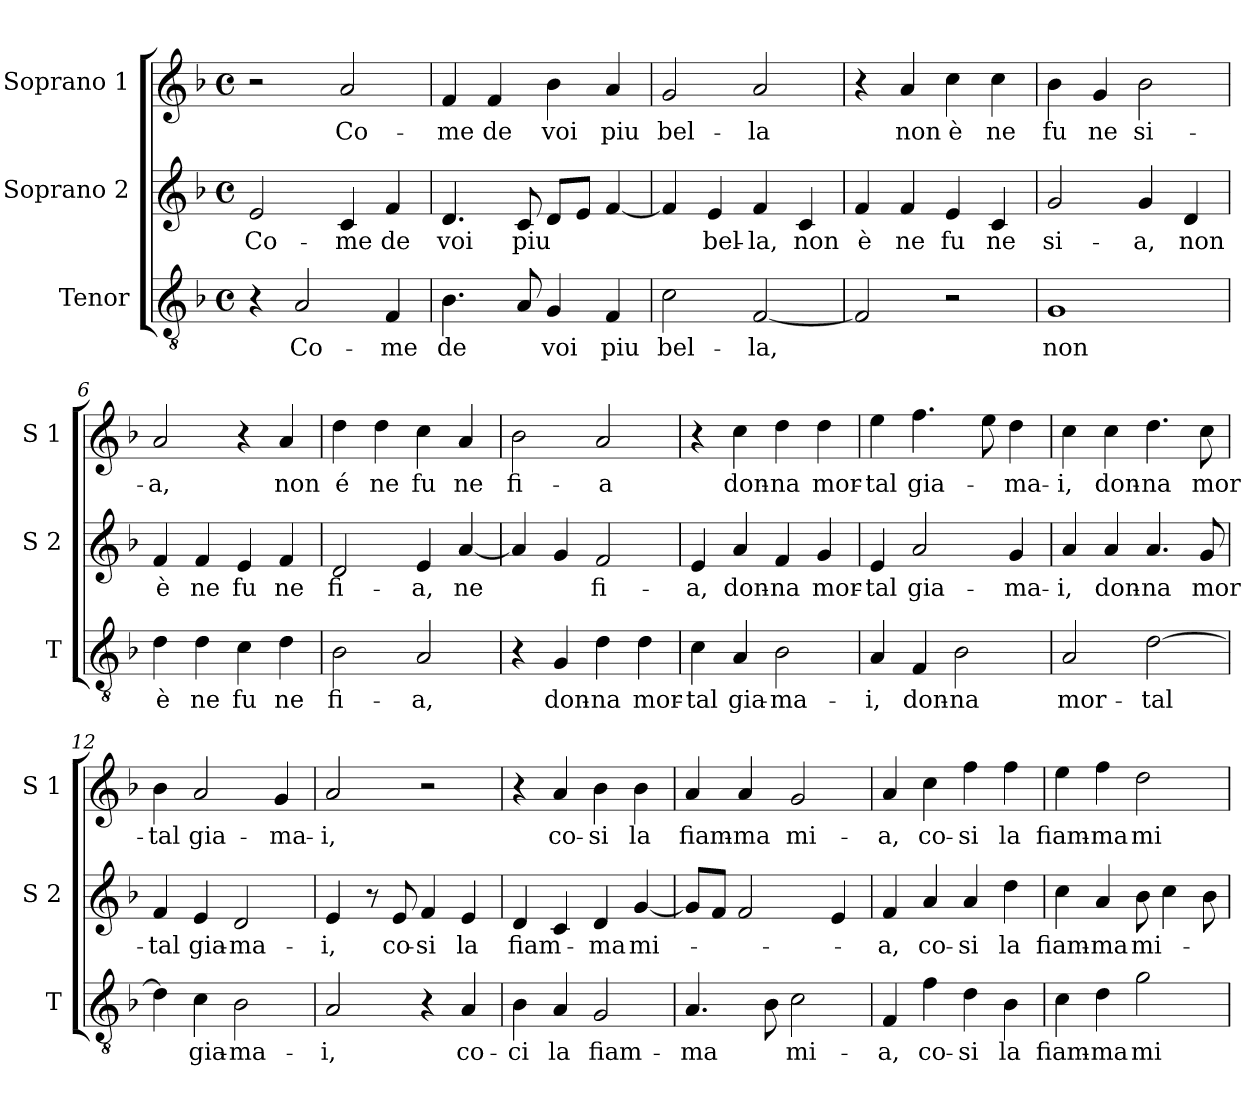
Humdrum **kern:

**kern	**text	**kern	**text	**kern	**text
*part3	*part3	*part2	*part2	*part1	*part1
*staff3	*staff3	*staff2	*staff2	*staff1	*staff1
*I"Tenor	*	*I"Soprano 2	*	*I"Soprano 1	*
*I'T	*	*I'S 2	*	*I'S 1	*
*clefGv2	*	*clefG2	*	*clefG2	*
*k[b-]	*	*k[b-]	*	*k[b-]	*
*F:	*	*F:	*	*F:	*
*M4/4	*	*M4/4	*	*M4/4	*
*met(c)	*	*met(c)	*	*met(c)	*
=1	=1	=1	=1	=1	=1
!	!	!	!LO:LY:b	!	!
4r	.	2e/	Co-	2r	.
!	!LO:LY:b	!	!	!	!
2A/	Co-	.	.	.	.
!	!	!	!LO:LY:b	!	!LO:LY:b
.	.	4c/	-me	2a/	Co-
!	!LO:LY:b	!	!LO:LY:b	!	!
4F/	-me	4f/	de	.	.
=2	=2	=2	=2	=2	=2
!	!LO:LY:b	!	!LO:LY:b	!	!LO:LY:b
4.B-\	de	4.d/	voi	4f/	-me
!	!	!	!	!	!LO:LY:b
.	.	.	.	4f/	de
!	!	!	!LO:LY:b	!	!
8A/	.	8c/	piu	.	.
!	!LO:LY:b	!	!	!	!LO:LY:b
4G/	voi	8d/L	.	4b-\	voi
.	.	8e/J	.	.	.
!	!LO:LY:b	!	!	!	!LO:LY:b
4F/	piu	[4f/	.	4a/	piu
=3	=3	=3	=3	=3	=3
!	!LO:LY:b	!	!	!	!LO:LY:b
2c\	bel-	4f/]	.	2g/	bel-
!	!	!	!LO:LY:b	!	!
.	.	4e/	bel-	.	.
!	!LO:LY:b	!	!LO:LY:b	!	!LO:LY:b
[2F/	-la,	4f/	-la,	2a/	-la
!	!	!	!LO:LY:b	!	!
.	.	4c/	non	.	.
=4	=4	=4	=4	=4	=4
!	!	!	!LO:LY:b	!	!
2F/]	.	4f/	è	4r	.
!	!	!	!LO:LY:b	!	!LO:LY:b
.	.	4f/	ne	4a/	non
!	!	!	!LO:LY:b	!	!LO:LY:b
2r	.	4e/	fu	4cc\	è
!	!	!	!LO:LY:b	!	!LO:LY:b
.	.	4c/	ne	4cc\	ne
!!LO:LB:g=z
=5	=5	=5	=5	=5	=5
!	!LO:LY:b	!	!LO:LY:b	!	!LO:LY:b
1G	non	2g/	si-	4b-\	fu
!	!	!	!	!	!LO:LY:b
.	.	.	.	4g/	ne
!	!	!	!LO:LY:b	!	!LO:LY:b
.	.	4g/	-a,	2b-\	si-
!	!	!	!LO:LY:b	!	!
.	.	4d/	non	.	.
=6	=6	=6	=6	=6	=6
!	!LO:LY:b	!	!LO:LY:b	!	!LO:LY:b
4d\	è	4f/	è	2a/	-a,
!	!LO:LY:b	!	!LO:LY:b	!	!
4d\	ne	4f/	ne	.	.
!	!LO:LY:b	!	!LO:LY:b	!	!
4c\	fu	4e/	fu	4r	.
!	!LO:LY:b	!	!LO:LY:b	!	!LO:LY:b
4d\	ne	4f/	ne	4a/	non
=7	=7	=7	=7	=7	=7
!	!LO:LY:b	!	!LO:LY:b	!	!LO:LY:b
2B-\	fi-	2d/	fi-	4dd\	é
!	!	!	!	!	!LO:LY:b
.	.	.	.	4dd\	ne
!	!LO:LY:b	!	!LO:LY:b	!	!LO:LY:b
2A/	-a,	4e/	-a,	4cc\	fu
!	!	!	!LO:LY:b	!	!LO:LY:b
.	.	[4a/	ne	4a/	ne
=8	=8	=8	=8	=8	=8
!	!	!	!	!	!LO:LY:b
4r	.	4a/]	.	2b-\	fi-
!	!LO:LY:b	!	!	!	!
4G/	don-	4g/	.	.	.
!	!LO:LY:b	!	!LO:LY:b	!	!LO:LY:b
4d\	-na	2f/	fi-	2a/	-a
!	!LO:LY:b	!	!	!	!
4d\	mor-	.	.	.	.
=9	=9	=9	=9	=9	=9
!	!LO:LY:b	!	!LO:LY:b	!	!
4c\	-tal	4e/	-a,	4r	.
!	!LO:LY:b	!	!LO:LY:b	!	!LO:LY:b
4A/	gia-	4a/	don-	4cc\	don-
!	!LO:LY:b	!	!LO:LY:b	!	!LO:LY:b
2B-\	-ma-	4f/	-na	4dd\	-na
!	!	!	!LO:LY:b	!	!LO:LY:b
.	.	4g/	mor-	4dd\	mor-
!!LO:LB:g=z
=10	=10	=10	=10	=10	=10
!	!LO:LY:b	!	!LO:LY:b	!	!LO:LY:b
4A/	-i,	4e/	-tal	4ee\	-tal
!	!LO:LY:b	!	!LO:LY:b	!	!LO:LY:b
4F/	don-	2a/	gia-	4.ff\	gia-
!	!LO:LY:b	!	!	!	!
2B-\	-na	.	.	.	.
.	.	.	.	8ee\	.
!	!	!	!LO:LY:b	!	!LO:LY:b
.	.	4g/	-ma-	4dd\	-ma-
=11	=11	=11	=11	=11	=11
!	!LO:LY:b	!	!LO:LY:b	!	!LO:LY:b
2A/	mor-	4a/	-i,	4cc\	-i,
!	!	!	!LO:LY:b	!	!LO:LY:b
.	.	4a/	don-	4cc\	don-
!	!LO:LY:b	!	!LO:LY:b	!	!LO:LY:b
[2d\	-tal	4.a/	-na	4.dd\	-na
!	!	!	!LO:LY:b	!	!LO:LY:b
.	.	8g/	mor-	8cc\	mor-
=12	=12	=12	=12	=12	=12
!	!	!	!LO:LY:b	!	!LO:LY:b
4d\]	.	4f/	-tal	4b-\	-tal
!	!LO:LY:b	!	!LO:LY:b	!	!LO:LY:b
4c\	gia-	4e/	gia-	2a/	gia-
!	!LO:LY:b	!	!LO:LY:b	!	!
2B-\	-ma-	2d/	-ma-	.	.
!	!	!	!	!	!LO:LY:b
.	.	.	.	4g/	-ma-
=13	=13	=13	=13	=13	=13
!	!LO:LY:b	!	!LO:LY:b	!	!LO:LY:b
2A/	-i,	4e/	-i,	2a/	-i,
.	.	8r	.	.	.
!	!	!	!LO:LY:b	!	!
.	.	8e/	co-	.	.
!	!	!	!LO:LY:b	!	!
4r	.	4f/	-si	2r	.
!	!LO:LY:b	!	!LO:LY:b	!	!
4A/	co-	4e/	la	.	.
=14	=14	=14	=14	=14	=14
!	!LO:LY:b	!	!LO:LY:b	!	!
4B-\	-ci	4d/	fiam-	4r	.
!	!LO:LY:b	!	!	!	!LO:LY:b
4A/	la	4c/	.	4a/	co-
!	!LO:LY:b	!	!LO:LY:b	!	!LO:LY:b
2G/	fiam-	4d/	-ma	4b-\	-si
!	!	!	!LO:LY:b	!	!LO:LY:b
.	.	[4g/	mi-	4b-\	la
!!LO:PB:g=z
=15	=15	=15	=15	=15	=15
!	!LO:LY:b	!	!	!	!LO:LY:b
4.A/	-ma	8g/L]	.	4a/	fiam-
.	.	8f/J	.	.	.
!	!	!	!	!	!LO:LY:b
.	.	2f/	.	4a/	-ma
8B-\	.	.	.	.	.
!	!LO:LY:b	!	!	!	!LO:LY:b
2c\	mi-	.	.	2g/	mi-
.	.	4e/	.	.	.
=16	=16	=16	=16	=16	=16
!	!LO:LY:b	!	!LO:LY:b	!	!LO:LY:b
4F/	-a,	4f/	-a,	4a/	-a,
!	!LO:LY:b	!	!LO:LY:b	!	!LO:LY:b
4f\	co-	4a/	co-	4cc\	co-
!	!LO:LY:b	!	!LO:LY:b	!	!LO:LY:b
4d\	-si	4a/	-si	4ff\	-si
!	!LO:LY:b	!	!LO:LY:b	!	!LO:LY:b
4B-\	la	4dd\	la	4ff\	la
=17	=17	=17	=17	=17	=17
!	!LO:LY:b	!	!LO:LY:b	!	!LO:LY:b
4c\	fiam-	4cc\	fiam-	4ee\	fiam-
!	!LO:LY:b	!	!LO:LY:b	!	!LO:LY:b
4d\	-ma	4a/	-ma	4ff\	-ma
!	!LO:LY:b	!	!LO:LY:b	!	!LO:LY:b
2g\	mi-	8b-\	mi-	2dd\	mi-
.	.	4cc\	.	.	.
.	.	8b-\	.	.	.
=	=	=	=	=	=
*-	*-	*-	*-	*-	*-
